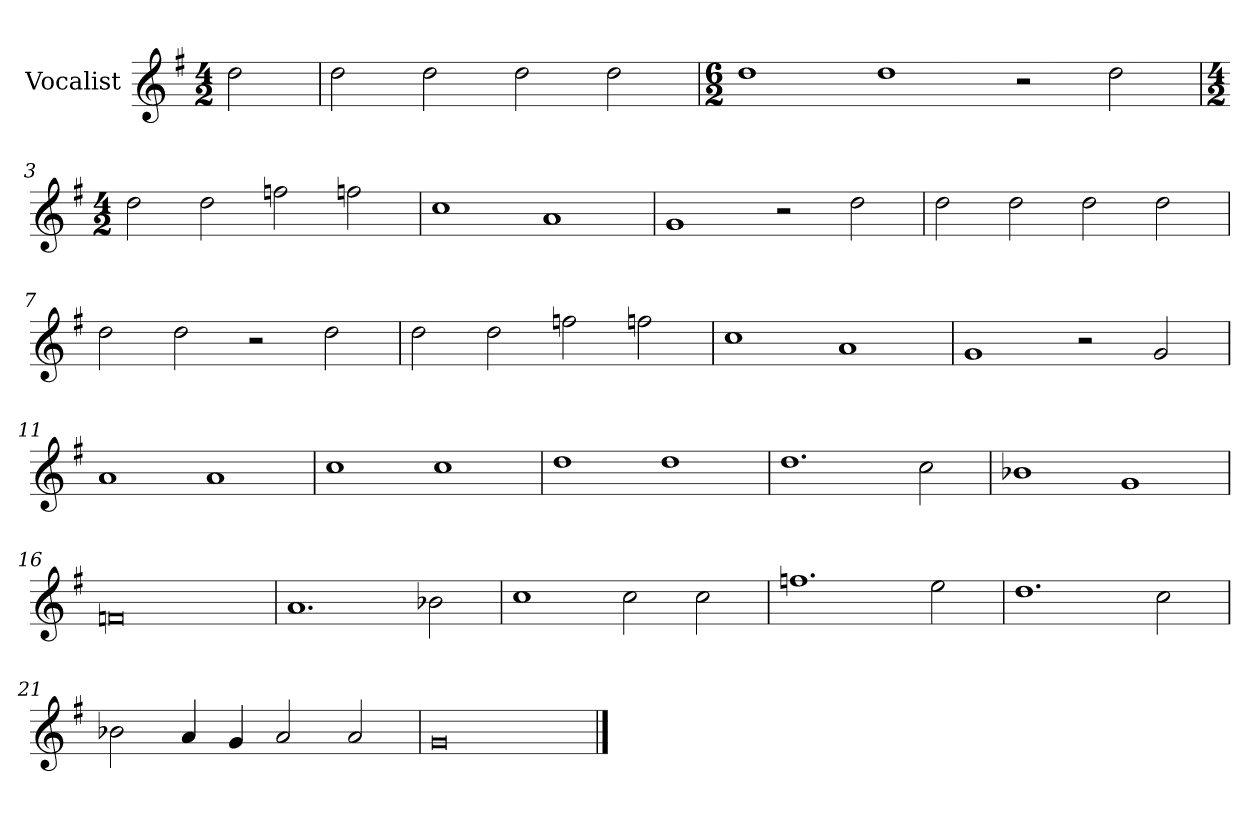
**kern
*part1
*staff1
*I"Vocalist
*k[f#]
*G:
*M4/2
=
2dd
=1
2dd
2dd
2dd
2dd
=2
*M6/2
1dd
1dd
2r
2dd
=3
*M4/2
2dd
2dd
2ffn
2ffn
=4
1cc
1a
=5
1g
2r
2dd
=6
2dd
2dd
2dd
2dd
=7
2dd
2dd
2r
2dd
=8
2dd
2dd
2ffn
2ffn
=9
1cc
1a
=10
1g
2r
2g
=11
1a
1a
=12
1cc
1cc
=13
1dd
1dd
=14
1.dd
2cc
=15
1b-X
1g
=16
0fn
=17
1.a
2b-X
=18
1cc
2cc
2cc
=19
1.ffn
2ee
=20
1.dd
2cc
=21
2b-X
4a
4g
2a
2a
=22
0g
==
*-
